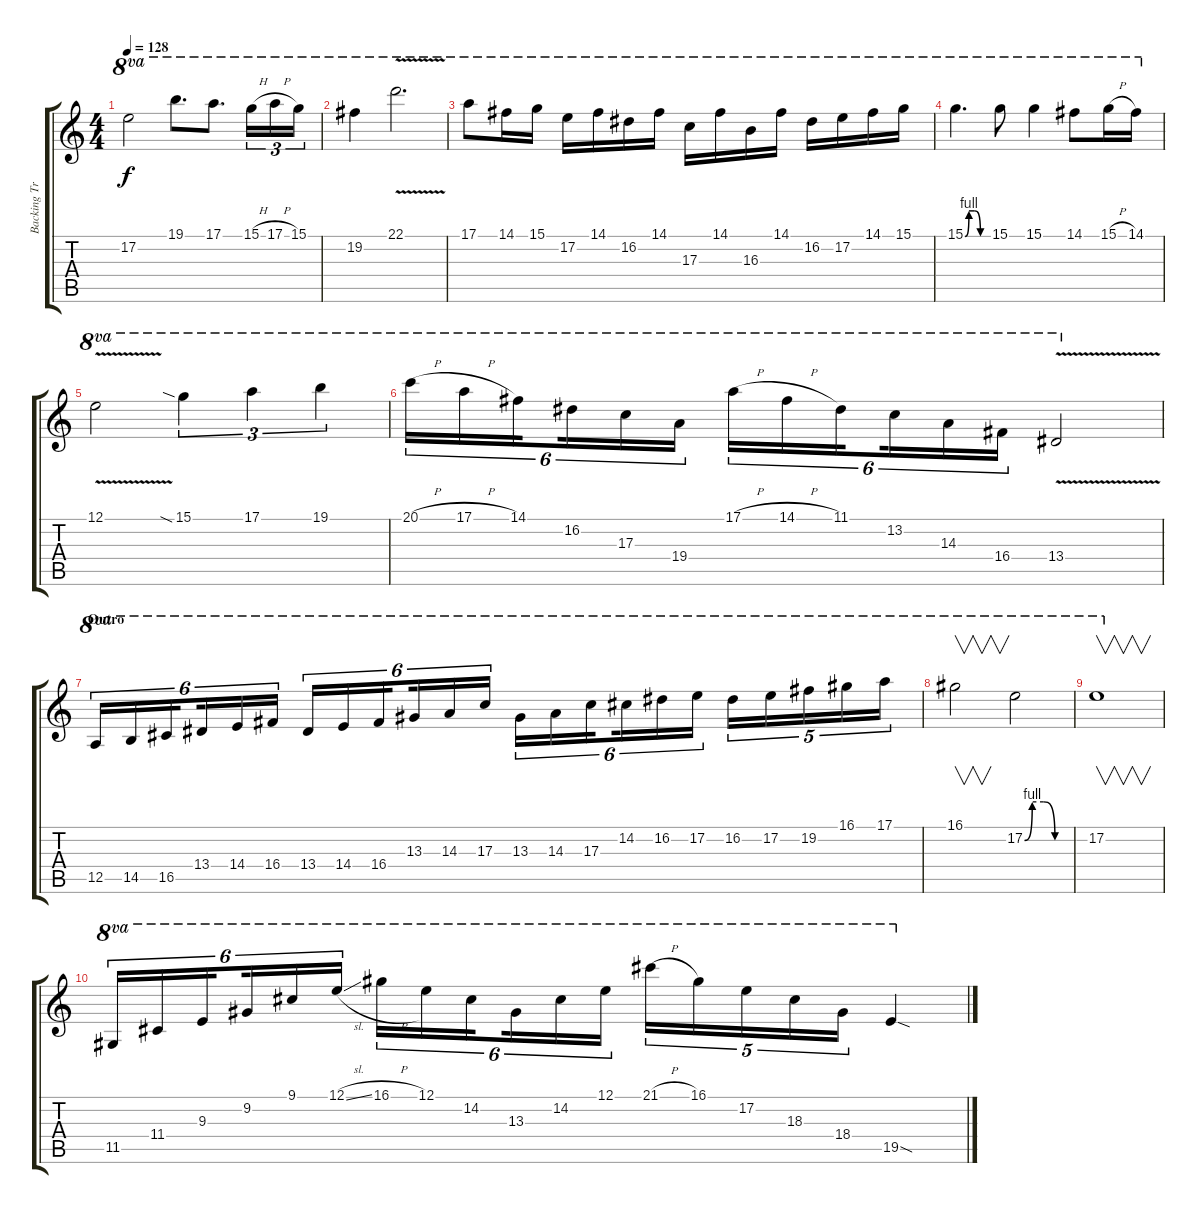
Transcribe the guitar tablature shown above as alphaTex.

\track ("Backing Track" "Backing Tr") {instrument distortionguitar}
\staff {score tabs}
\tuning (E4 B3 G3 D3 A2 E2) {hide}
\ts (4 4)
\tempo 128
\clef g2
\ks c
17.2.2{ot 8va dy f} 19.1.8{d ot 8va} 17.1.8{d ot 8va} 15.1{h}.16{tu (3 2) ot 8va} 17.1{h}.16{tu (3 2) ot 8va} 15.1.16{tu (3 2) ot 8va} |
19.2.4{ot 8va} 22.1{v}.2{d ot 8va} |
17.1.8{ot 8va} 14.1.16{ot 8va} 15.1.16{ot 8va} 17.2.16{ot 8va} 14.1.16{ot 8va} 16.2.16{ot 8va} 14.1.16{ot 8va} 17.3.16{ot 8va} 14.1.16{ot 8va} 16.3.16{ot 8va} 14.1.16{ot 8va} 16.2.16{ot 8va} 17.2.16{ot 8va} 14.1.16{ot 8va} 15.1.16{ot 8va} |
15.1{be (custom 0 0 10 4 25 4 40 0 60 0)}.4{d ot 8va} 15.1.8{ot 8va} 15.1.4{ot 8va} 14.1.8{ot 8va} 15.1{h}.16{ot 8va} 14.1.16{ot 8va} |
12.1{v}.2{ot 8va} 15.1{sia}.4{tu (3 2) ot 8va} 17.1.4{tu (3 2) ot 8va} 19.1.4{tu (3 2) ot 8va} |
20.1{h}.16{tu (6 4) ot 8va} 17.1{h}.16{tu (6 4) ot 8va} 14.1.16{tu (6 4) ot 8va beam splitsecondary} 16.2.16{tu (6 4) ot 8va} 17.3.16{tu (6 4) ot 8va} 19.4.16{tu (6 4) ot 8va} 17.1{h}.16{tu (6 4) ot 8va} 14.1{h}.16{tu (6 4) ot 8va} 11.1.16{tu (6 4) ot 8va beam splitsecondary} 13.2.16{tu (6 4) ot 8va} 14.3.16{tu (6 4) ot 8va} 16.4.16{tu (6 4) ot 8va} 13.4{v}.2{ot 8va} |
\section ("" "Outro")
12.5.16{tu (6 4) ot 8va} 14.5.16{tu (6 4) ot 8va} 16.5.16{tu (6 4) ot 8va beam splitsecondary} 13.4.16{tu (6 4) ot 8va} 14.4.16{tu (6 4) ot 8va} 16.4.16{tu (6 4) ot 8va} 13.4.16{tu (6 4) ot 8va} 14.4.16{tu (6 4) ot 8va} 16.4.16{tu (6 4) ot 8va beam splitsecondary} 13.3.16{tu (6 4) ot 8va} 14.3.16{tu (6 4) ot 8va} 17.3.16{tu (6 4) ot 8va} 13.3.16{tu (6 4) ot 8va} 14.3.16{tu (6 4) ot 8va} 17.3.16{tu (6 4) ot 8va beam splitsecondary} 14.2.16{tu (6 4) ot 8va} 16.2.16{tu (6 4) ot 8va} 17.2.16{tu (6 4) ot 8va} 16.2.16{tu (5 4) ot 8va} 17.2.16{tu (5 4) ot 8va} 19.2.16{tu (5 4) ot 8va} 16.1.16{tu (5 4) ot 8va} 17.1.16{tu (5 4) ot 8va} |
16.1.2{v ot 8va} 17.2{be (custom 0 0 10 4 25 4 40 0 60 0)}.2{ot 8va} |
17.2.1{v ot 8va} |
11.5.16{tu (6 4) ot 8va} 11.4.16{tu (6 4) ot 8va} 9.3.16{tu (6 4) ot 8va beam splitsecondary} 9.2.16{tu (6 4) ot 8va} 9.1.16{tu (6 4) ot 8va} 12.1{sl}.16{tu (6 4) ot 8va} 16.1{h}.16{tu (6 4) ot 8va} 12.1.16{tu (6 4) ot 8va} 14.2.16{tu (6 4) ot 8va beam splitsecondary} 13.3.16{tu (6 4) ot 8va} 14.2.16{tu (6 4) ot 8va} 12.1.16{tu (6 4) ot 8va} 21.1{h}.16{tu (5 4) ot 8va} 16.1.16{tu (5 4) ot 8va} 17.2.16{tu (5 4) ot 8va} 18.3.16{tu (5 4) ot 8va} 18.4.16{tu (5 4) ot 8va} 19.5{sod}.4{ot 8va}
